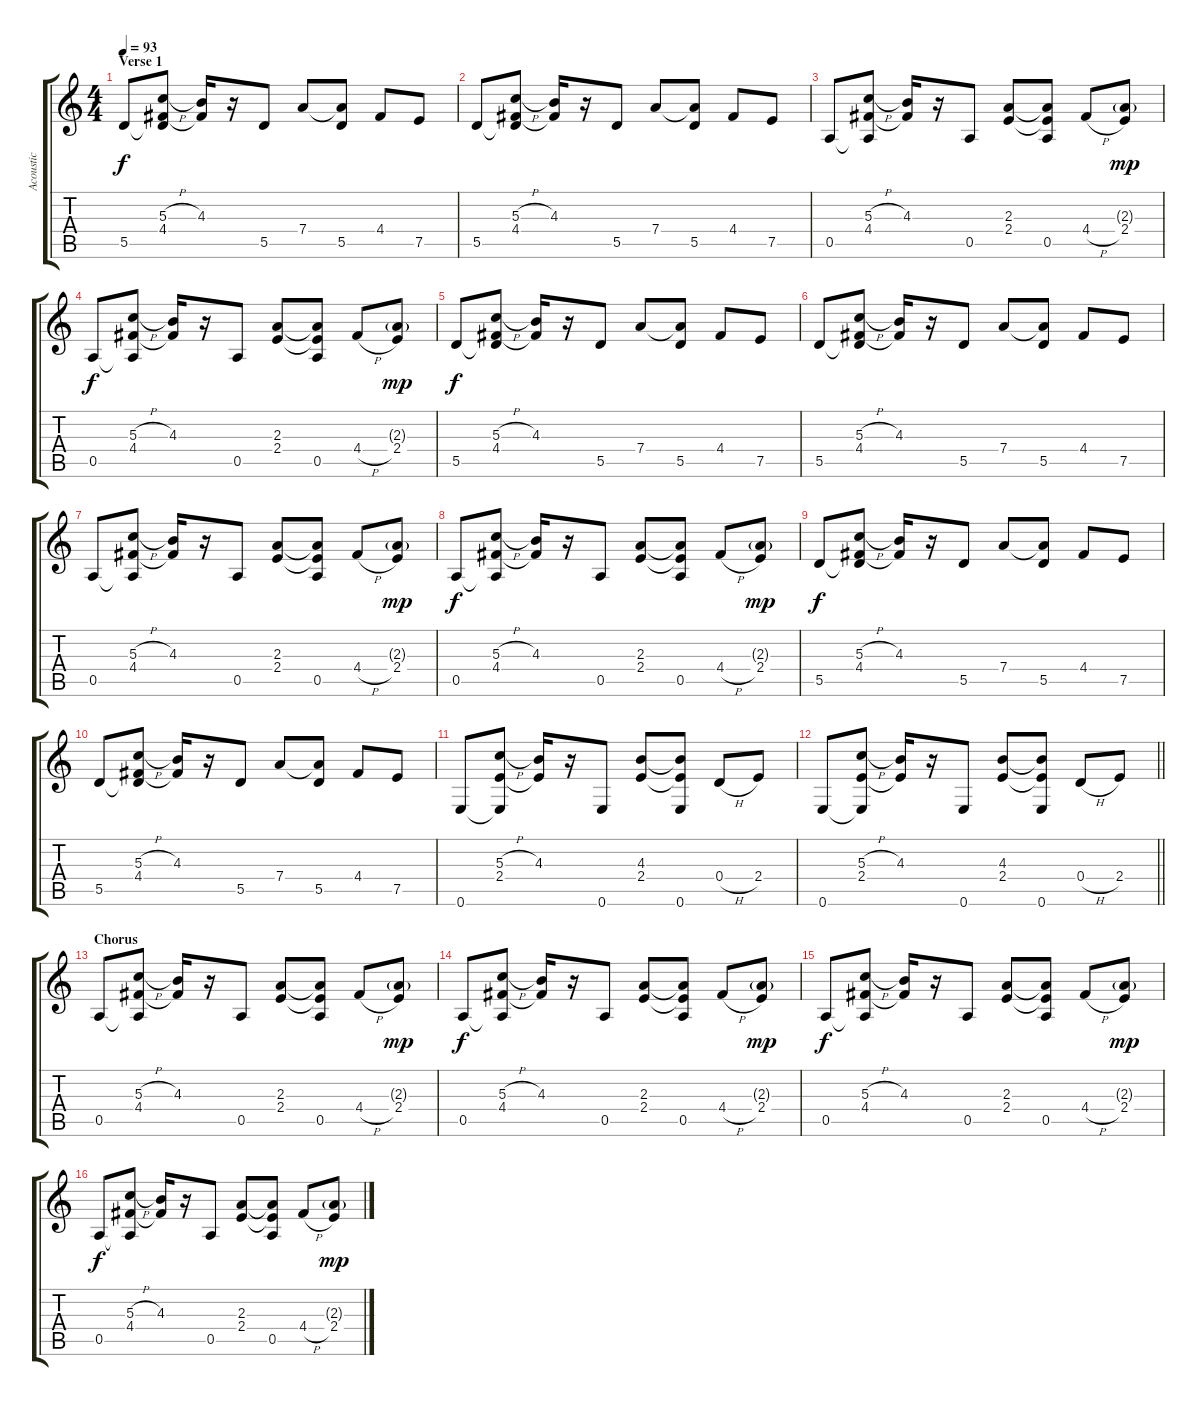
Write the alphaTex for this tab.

\track ("Acoustic" "Acoustic") {instrument acousticguitarsteel}
\staff {score tabs}
\tuning (E4 B3 G3 D3 A2 E2) {hide}
\ts (4 4)
\section ("" "Verse 1")
\tempo 93
\clef g2
\ks c
5.5.8{dy f} (5.3{h} 4.4 5.5{t}).8 (4.3 4.4{t}).16 r.16 5.5.8 7.4.8 (7.4{t} 5.5).8 4.4.8 7.5.8 |
5.5.8 (5.3{h} 4.4 5.5{t}).8 (4.3 4.4{t}).16 r.16 5.5.8 7.4.8 (7.4{t} 5.5).8 4.4.8 7.5.8 |
0.5.8 (5.3{h} 4.4 0.5{t}).8 (4.3 4.4{t}).16 r.16 0.5.8 (2.3 2.4).8 (2.3{t} 2.4{t} 0.5).8 4.4{h}.8 (2.3{g} 2.4).8{dy mp} |
0.5.8{dy f} (5.3{h} 4.4 0.5{t}).8 (4.3 4.4{t}).16 r.16 0.5.8 (2.3 2.4).8 (2.3{t} 2.4{t} 0.5).8 4.4{h}.8 (2.3{g} 2.4).8{dy mp} |
5.5.8{dy f} (5.3{h} 4.4 5.5{t}).8 (4.3 4.4{t}).16 r.16 5.5.8 7.4.8 (7.4{t} 5.5).8 4.4.8 7.5.8 |
5.5.8 (5.3{h} 4.4 5.5{t}).8 (4.3 4.4{t}).16 r.16 5.5.8 7.4.8 (7.4{t} 5.5).8 4.4.8 7.5.8 |
0.5.8 (5.3{h} 4.4 0.5{t}).8 (4.3 4.4{t}).16 r.16 0.5.8 (2.3 2.4).8 (2.3{t} 2.4{t} 0.5).8 4.4{h}.8 (2.3{g} 2.4).8{dy mp} |
0.5.8{dy f} (5.3{h} 4.4 0.5{t}).8 (4.3 4.4{t}).16 r.16 0.5.8 (2.3 2.4).8 (2.3{t} 2.4{t} 0.5).8 4.4{h}.8 (2.3{g} 2.4).8{dy mp} |
5.5.8{dy f} (5.3{h} 4.4 5.5{t}).8 (4.3 4.4{t}).16 r.16 5.5.8 7.4.8 (7.4{t} 5.5).8 4.4.8 7.5.8 |
5.5.8 (5.3{h} 4.4 5.5{t}).8 (4.3 4.4{t}).16 r.16 5.5.8 7.4.8 (7.4{t} 5.5).8 4.4.8 7.5.8 |
0.6.8 (5.3{h} 2.4 0.6{t}).8 (4.3 2.4{t}).16 r.16 0.6.8 (4.3 2.4).8 (4.3{t} 2.4{t} 0.6).8 0.4{h}.8 2.4.8 |
\barLineRight lightlight
0.6.8 (5.3{h} 2.4 0.6{t}).8 (4.3 2.4{t}).16 r.16 0.6.8 (4.3 2.4).8 (4.3{t} 2.4{t} 0.6).8 0.4{h}.8 2.4.8 |
\section ("" "Chorus")
0.5.8 (5.3{h} 4.4 0.5{t}).8 (4.3 4.4{t}).16 r.16 0.5.8 (2.3 2.4).8 (2.3{t} 2.4{t} 0.5).8 4.4{h}.8 (2.3{g} 2.4).8{dy mp} |
0.5.8{dy f} (5.3{h} 4.4 0.5{t}).8 (4.3 4.4{t}).16 r.16 0.5.8 (2.3 2.4).8 (2.3{t} 2.4{t} 0.5).8 4.4{h}.8 (2.3{g} 2.4).8{dy mp} |
0.5.8{dy f} (5.3{h} 4.4 0.5{t}).8 (4.3 4.4{t}).16 r.16 0.5.8 (2.3 2.4).8 (2.3{t} 2.4{t} 0.5).8 4.4{h}.8 (2.3{g} 2.4).8{dy mp} |
0.5.8{dy f} (5.3{h} 4.4 0.5{t}).8 (4.3 4.4{t}).16 r.16 0.5.8 (2.3 2.4).8 (2.3{t} 2.4{t} 0.5).8 4.4{h}.8 (2.3{g} 2.4).8{dy mp}
